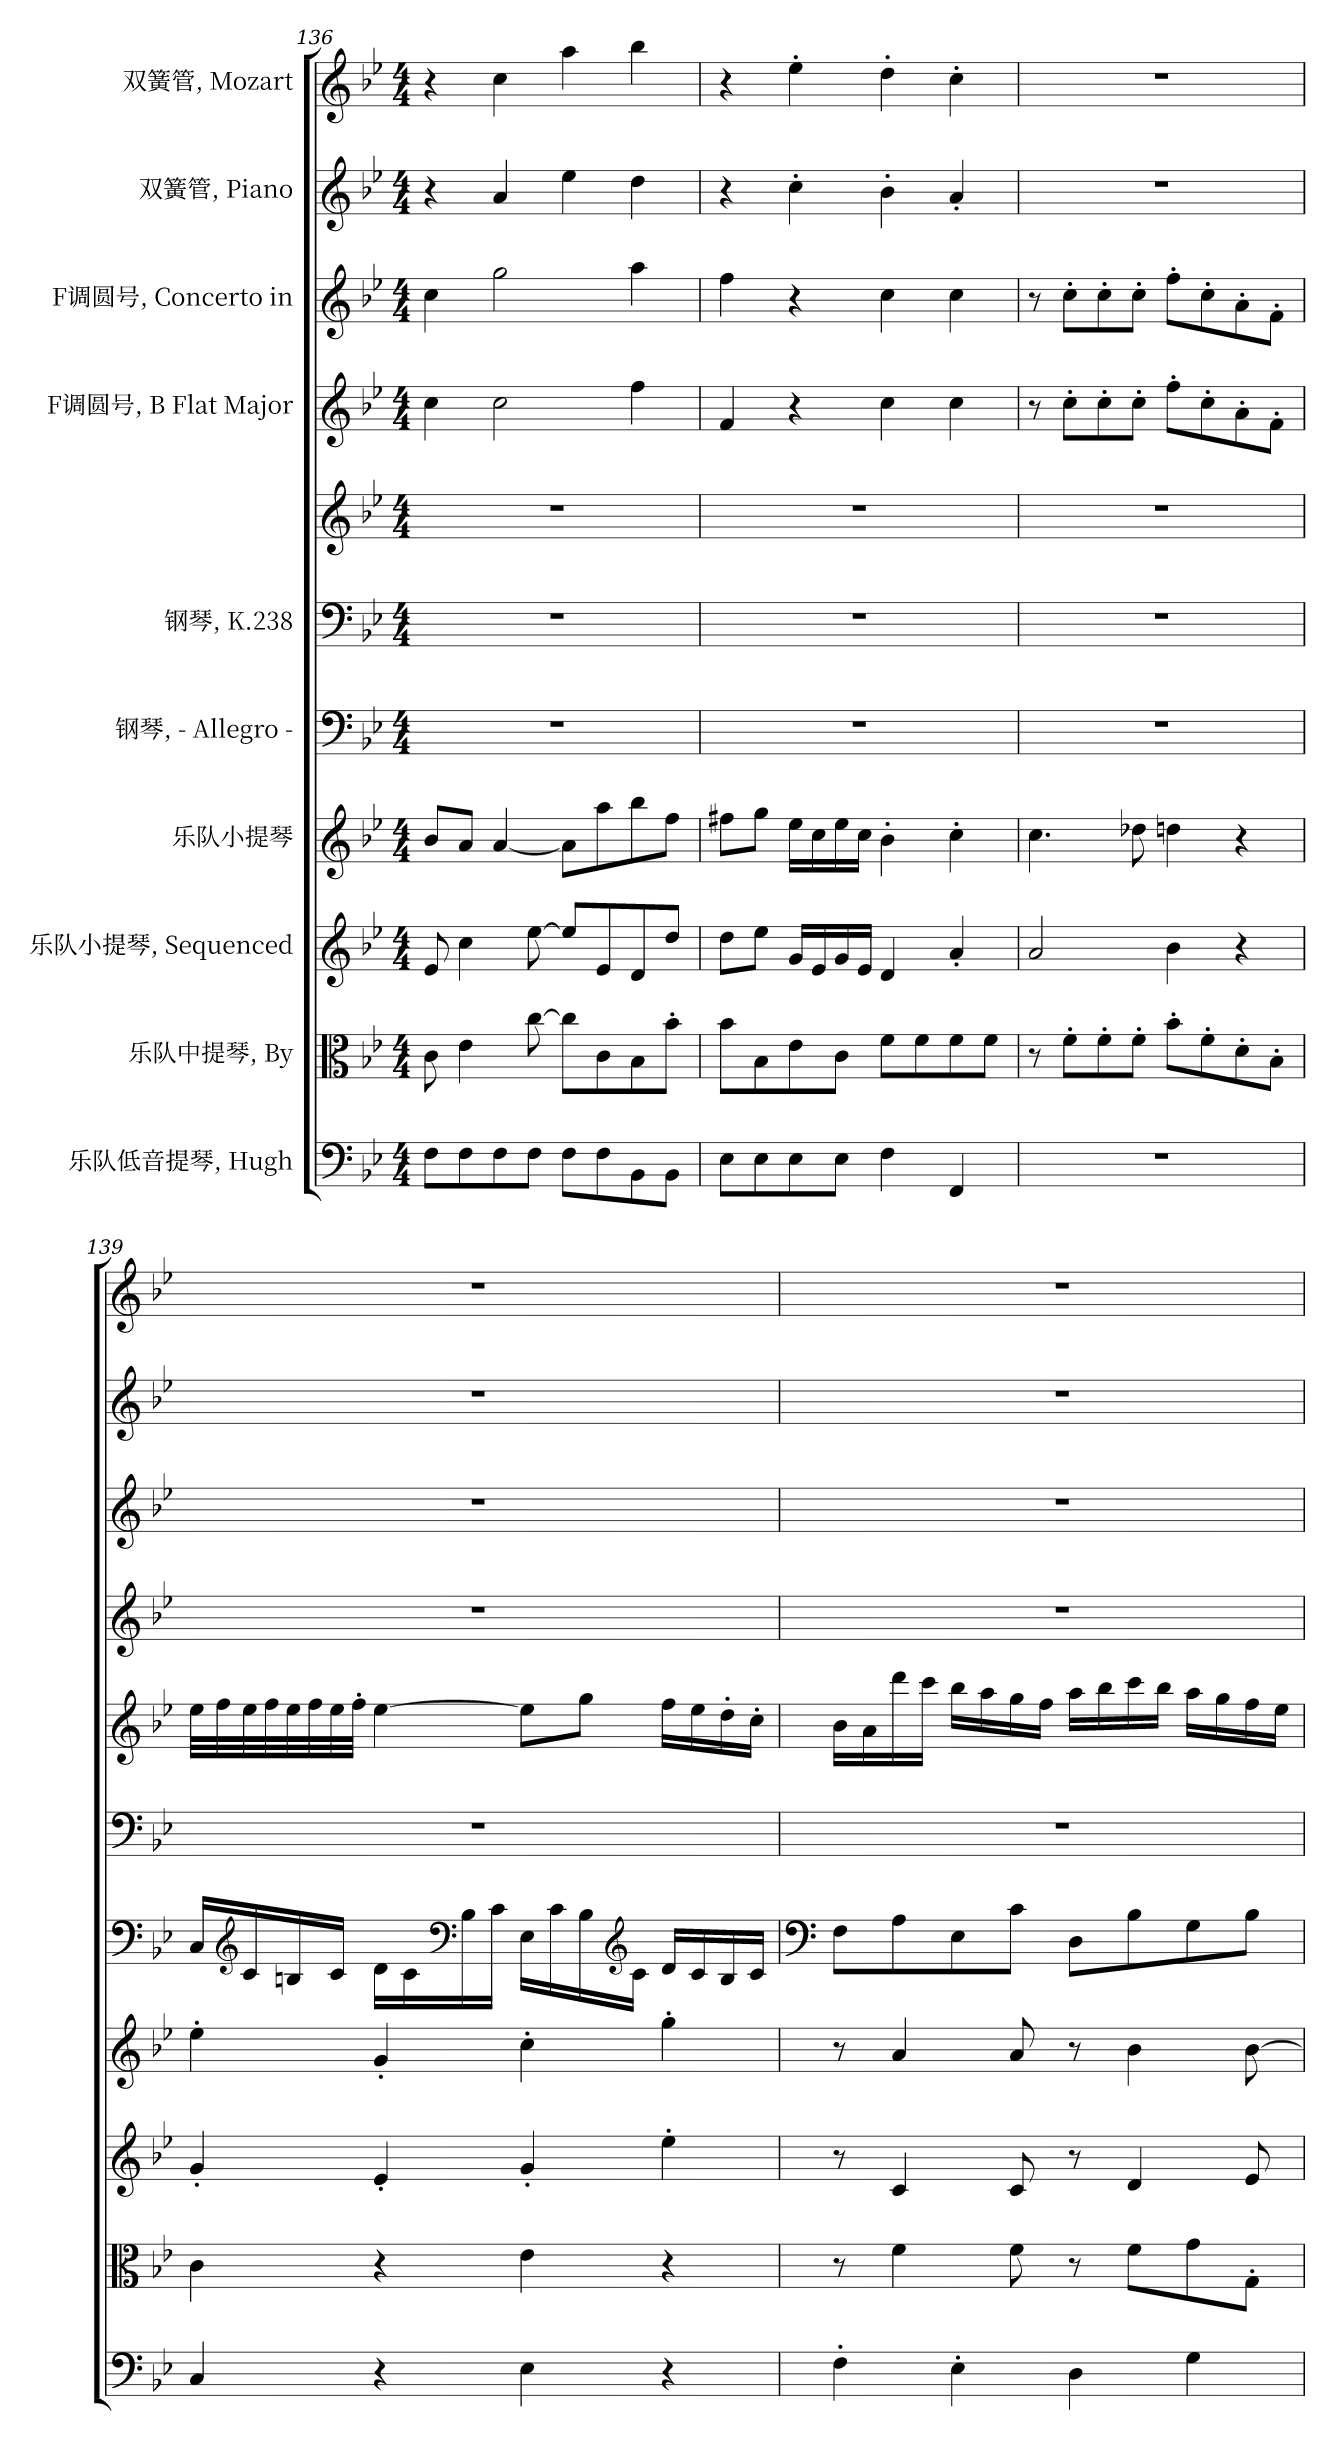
**kern	**kern	**kern	**kern	**kern	**kern	**kern	**kern	**kern	**kern	**kern
*part10	*part9	*part8	*part7	*part6	*part5	*part5	*part4	*part3	*part2	*part1
*staff11	*staff10	*staff9	*staff8	*staff7	*staff6	*staff5	*staff4	*staff3	*staff2	*staff1
*I"乐队低音提琴, Hugh	*I"乐队中提琴,   By	*I"乐队小提琴, Sequenced	*I"乐队小提琴	*I"钢琴,   -  Allegro -	*I"钢琴, K.238	*	*I"F调圆号, B Flat Major	*I"F调圆号, Concerto in	*I"双簧管, Piano	*I"双簧管, Mozart
*clefF4	*clefC3	*clefG2	*clefG2	*clefF4	*clefF4	*clefG2	*clefG2	*clefG2	*clefG2	*clefG2
*ITrd7c12	*	*	*	*	*	*	*ITrd4c7	*ITrd4c7	*	*
*k[b-e-]	*k[b-e-]	*k[b-e-]	*k[b-e-]	*k[b-e-]	*k[b-e-]	*k[b-e-]	*k[b-e-a-]	*k[b-e-a-]	*k[b-e-]	*k[b-e-]
*M4/4	*M4/4	*M4/4	*M4/4	*M4/4	*M4/4	*M4/4	*M4/4	*M4/4	*M4/4	*M4/4
=136	=136	=136	=136	=136	=136	=136	=136	=136	=136	=136
8FF\L	8c\	8e-/	8b-/L	1r	1r	1r	4f\	4f\	4r	4r
8FF\	4e-\	4cc\	8a/J	.	.	.	.	.	.	.
8FF\	.	.	[4a/	.	.	.	2f\	2cc\	4a/	4cc\
8FF\J	[8cc\	[8ee-\	.	.	.	.	.	.	.	.
8FF\L	8cc\L]	8ee-/L]	8a\L]	.	.	.	.	.	4ee-\	4aa\
8FF\	8c\	8e-/	8aa\	.	.	.	.	.	.	.
8BBB-\	8B-\	8d/	8bb-\	.	.	.	4b-\	4dd\	4dd\	4bb-\
8BBB-\J	8b-'\J	8dd/J	8ff\J	.	.	.	.	.	.	.
=137	=137	=137	=137	=137	=137	=137	=137	=137	=137	=137
8EE-\L	8b-\L	8dd\L	8ff#X\L	1r	1r	1r	4B-/	4b-\	4r	4r
8EE-\	8B-\	8ee-\J	8gg\J	.	.	.	.	.	.	.
8EE-\	8e-\	16g/LL	16ee-\LL	.	.	.	4r	4r	4cc'\	4ee-'\
.	.	16e-/	16cc\	.	.	.	.	.	.	.
8EE-\J	8c\J	16g/	16ee-\	.	.	.	.	.	.	.
.	.	16e-/JJ	16cc\JJ	.	.	.	.	.	.	.
4FF\	8f\L	4d/	4b-'\	.	.	.	4f\	4f\	4b-'\	4dd'\
.	8f\	.	.	.	.	.	.	.	.	.
4FFF/	8f\	4a'/	4cc'\	.	.	.	4f\	4f\	4a'/	4cc'\
.	8f\J	.	.	.	.	.	.	.	.	.
=138	=138	=138	=138	=138	=138	=138	=138	=138	=138	=138
1r	8r	2a/	4.cc\	1r	1r	1r	8r	8r	1r	1r
.	8f'\L	.	.	.	.	.	8f'\L	8f'\L	.	.
.	8f'\	.	.	.	.	.	8f'\	8f'\	.	.
.	8f'\J	.	8dd-X\	.	.	.	8f'\J	8f'\J	.	.
.	8b-'\L	4b-\	4ddn\	.	.	.	8b-'\L	8b-'\L	.	.
.	8f'\	.	.	.	.	.	8f'\	8f'\	.	.
.	8d'\	4r	4r	.	.	.	8d'\	8d'\	.	.
.	8B-'\J	.	.	.	.	.	8B-'\J	8B-'\J	.	.
!!LO:PB:g=z
=139	=139	=139	=139	=139	=139	=139	=139	=139	=139	=139
4CC/	4c\	4g'/	4ee-'\	16C/LL	1r	32ee-\LLL	1r	1r	1r	1r
.	.	.	.	.	.	32ff\	.	.	.	.
*	*	*	*	*clefG2	*	*	*	*	*	*
.	.	.	.	16c/	.	32ee-\	.	.	.	.
.	.	.	.	.	.	32ff\	.	.	.	.
.	.	.	.	16Bn/	.	32ee-\	.	.	.	.
.	.	.	.	.	.	32ff\	.	.	.	.
.	.	.	.	16c/JJ	.	32ee-\	.	.	.	.
.	.	.	.	.	.	32ff'\JJJ	.	.	.	.
4r	4r	4e-'/	4g'/	16d\LL	.	[4ee-\	.	.	.	.
.	.	.	.	16c\	.	.	.	.	.	.
*	*	*	*	*clefF4	*	*	*	*	*	*
.	.	.	.	16B\	.	.	.	.	.	.
.	.	.	.	16c\JJ	.	.	.	.	.	.
4EE-\	4e-\	4g'/	4cc'\	16E-\LL	.	8ee-\L]	.	.	.	.
.	.	.	.	16c\	.	.	.	.	.	.
.	.	.	.	16B\	.	8gg\J	.	.	.	.
*	*	*	*	*clefG2	*	*	*	*	*	*
.	.	.	.	16c\JJ	.	.	.	.	.	.
4r	4r	4ee-'\	4gg'\	16d/LL	.	16ff\LL	.	.	.	.
.	.	.	.	16c/	.	16ee-\	.	.	.	.
.	.	.	.	16B/	.	16dd'\	.	.	.	.
.	.	.	.	16c/JJ	.	16cc'\JJ	.	.	.	.
!!LO:PB:g=z
=140	=140	=140	=140	=140	=140	=140	=140	=140	=140	=140
*	*	*	*	*clefF4	*	*	*	*	*	*
4FF'\	8r	8r	8r	8F\L	1r	16b-\LL	1r	1r	1r	1r
.	.	.	.	.	.	16a\	.	.	.	.
.	4f\	4c/	4a/	8A\	.	16ddd\	.	.	.	.
.	.	.	.	.	.	16ccc\JJ	.	.	.	.
4EE-'\	.	.	.	8E-\	.	16bb-\LL	.	.	.	.
.	.	.	.	.	.	16aa\	.	.	.	.
.	8f\	8c/	8a/	8c\J	.	16gg\	.	.	.	.
.	.	.	.	.	.	16ff\JJ	.	.	.	.
4DD\	8r	8r	8r	8D\L	.	16aa\LL	.	.	.	.
.	.	.	.	.	.	16bb-\	.	.	.	.
.	8f\L	4d/	4b-\	8B-\	.	16ccc\	.	.	.	.
.	.	.	.	.	.	16bb-\JJ	.	.	.	.
4GG\	8g\	.	.	8G\	.	16aa\LL	.	.	.	.
.	.	.	.	.	.	16gg\	.	.	.	.
.	8G'\J	8e-/	[8b-\	8B-\J	.	16ff\	.	.	.	.
.	.	.	.	.	.	16ee-\JJ	.	.	.	.
=	=	=	=	=	=	=	=	=	=	=
*-	*-	*-	*-	*-	*-	*-	*-	*-	*-	*-
